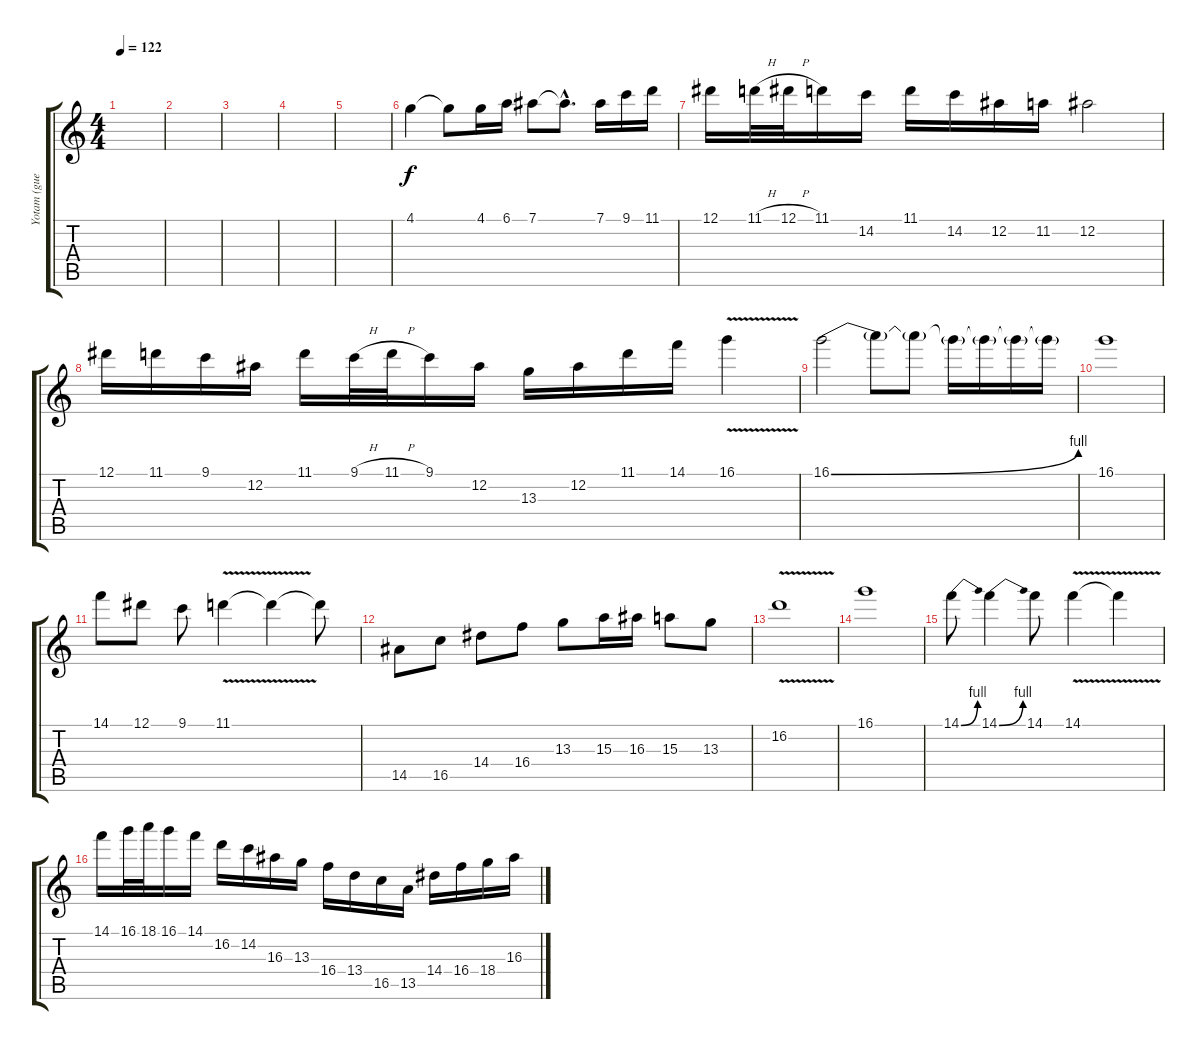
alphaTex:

\track ("Yotam (guest musician)" "Yotam (gue") {instrument distortionguitar}
\staff {score tabs}
\tuning (Eb4 Bb3 Gb3 Db3 Ab2 Eb2) {hide}
\ts (4 4)
\tempo 122
\clef g2
\ks c
|
|
|
|
|
4.1.4{volume 16} 4.1{t}.8 4.1.16 6.1.16 7.1.8 7.1{hac t}.8{d} 7.1.16 9.1.16 11.1.16 |
12.1.16 11.1{h}.32 12.1{h}.32 11.1.16 14.2.16 11.1.16 14.2.16 12.2.16 11.2.16 12.2.2 |
12.1.16 11.1.16 9.1.16 12.2.16 11.1.16 9.1{h}.32 11.1{h}.32 9.1.16 12.2.16 13.3.16 12.2.16 11.1.16 14.1.16 16.1{v}.4 |
16.1{be (bend 0 0 60 4)}.2 16.1{t}.8 16.1{t}.8 16.1{t}.16 16.1{t}.16 16.1{t}.16 16.1{t}.16 |
16.1.1 |
14.1.8 12.1.8 9.1.8 11.1{v}.4 11.1{t}.4 11.1{t}.8 |
14.5.8 16.5.8 14.4.8 16.4.8 13.3.8 15.3.16 16.3.16 15.3.8 13.3.8 |
16.2{v}.1 |
16.1.1 |
14.1{be (bend 0 0 60 4)}.8 14.1{be (bend 0 0 60 4)}.4 14.1.8 14.1{v}.4 14.1{t}.4 |
14.1.16 16.1.32 18.1.32 16.1.16 14.1.16 16.2.16 14.2.16 16.3.16 13.3.16 16.4.16 13.4.16 16.5.16 13.5.16 14.4.16 16.4.16 18.4.16 16.3.16
